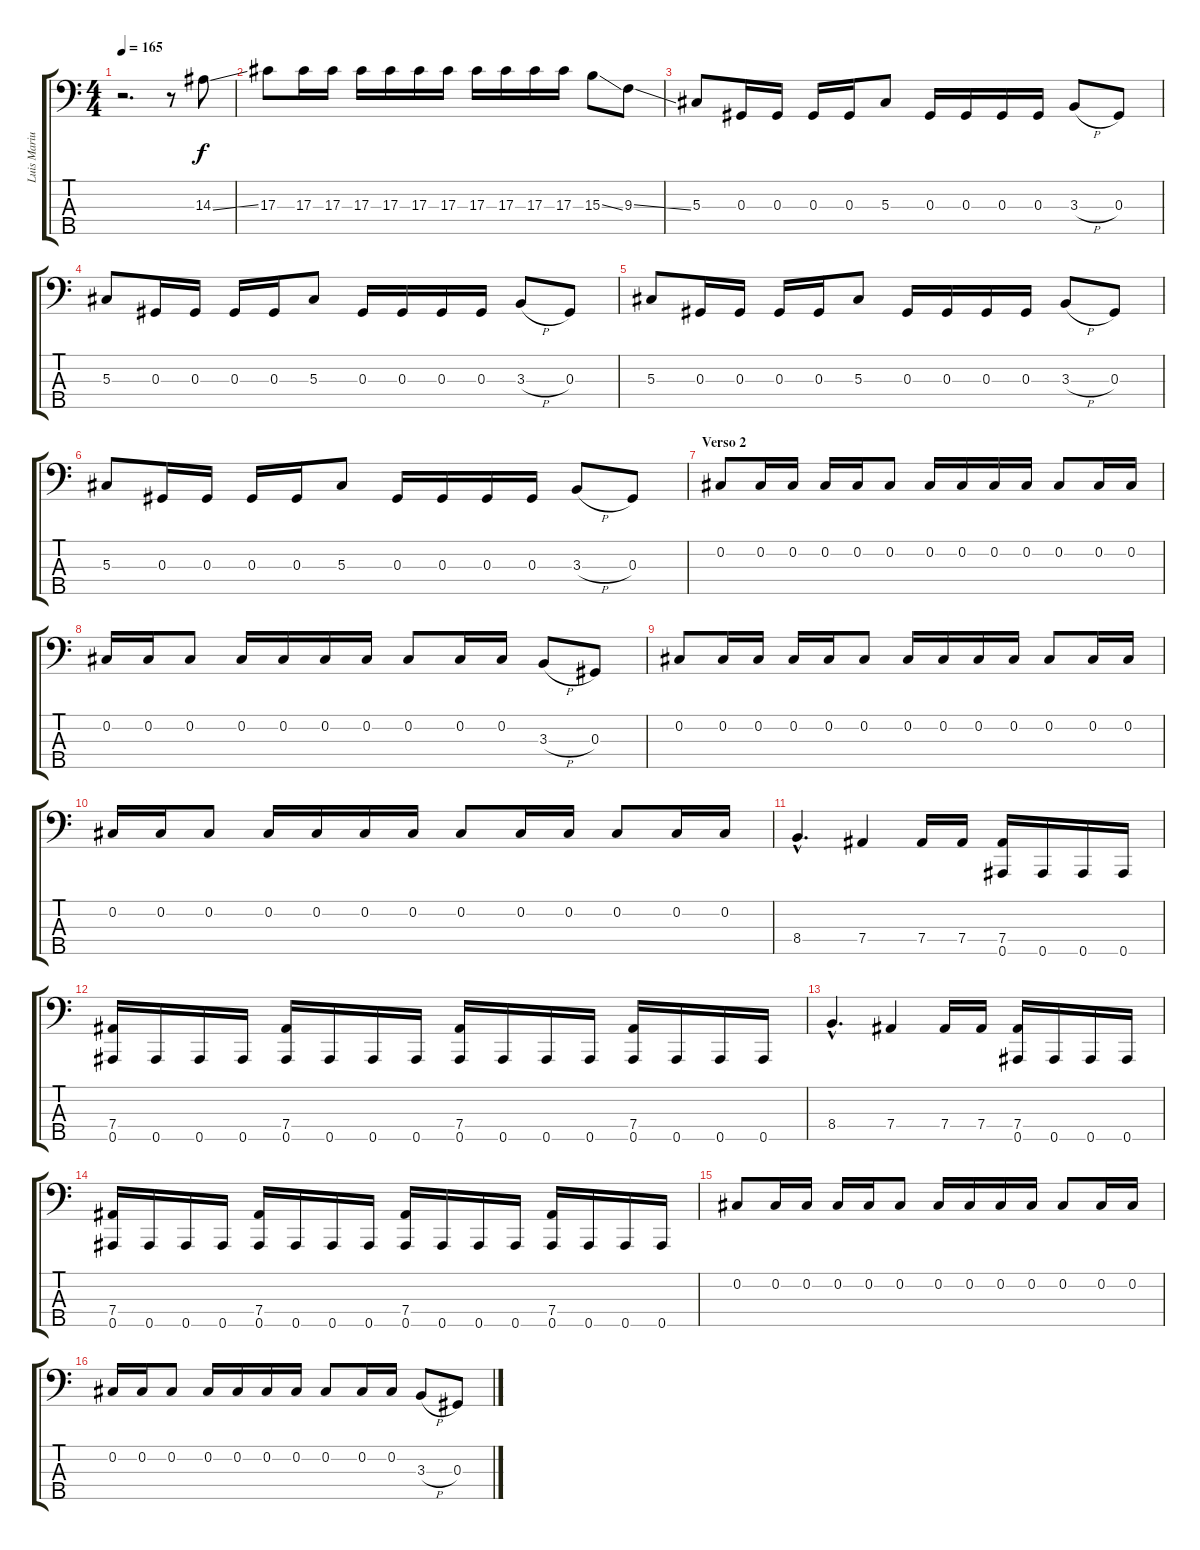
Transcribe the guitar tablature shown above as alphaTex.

\track ("Luis Mariutti" "Luis Mariu") {instrument electricbassfinger}
\staff {score tabs}
\tuning (Gb2 Db2 Ab1 Eb1 Bb0) {hide}
\ts (4 4)
\tempo 165
\clef f4
\ks c
r.2{d dy f} r.8 14.3{ss}.8 |
17.3.8 17.3.16 17.3.16 17.3.16 17.3.16 17.3.16 17.3.16 17.3.16 17.3.16 17.3.16 17.3.16 15.3{ss}.8 9.3{ss}.8 |
5.3.8 0.3.16 0.3.16 0.3.16 0.3.16 5.3.8 0.3.16 0.3.16 0.3.16 0.3.16 3.3{h}.8 0.3.8 |
5.3.8 0.3.16 0.3.16 0.3.16 0.3.16 5.3.8 0.3.16 0.3.16 0.3.16 0.3.16 3.3{h}.8 0.3.8 |
5.3.8 0.3.16 0.3.16 0.3.16 0.3.16 5.3.8 0.3.16 0.3.16 0.3.16 0.3.16 3.3{h}.8 0.3.8 |
5.3.8 0.3.16 0.3.16 0.3.16 0.3.16 5.3.8 0.3.16 0.3.16 0.3.16 0.3.16 3.3{h}.8 0.3.8 |
\section ("" "Verso 2")
0.2.8 0.2.16 0.2.16 0.2.16 0.2.16 0.2.8 0.2.16 0.2.16 0.2.16 0.2.16 0.2.8 0.2.16 0.2.16 |
0.2.16 0.2.16 0.2.8 0.2.16 0.2.16 0.2.16 0.2.16 0.2.8 0.2.16 0.2.16 3.3{h}.8 0.3.8 |
0.2.8 0.2.16 0.2.16 0.2.16 0.2.16 0.2.8 0.2.16 0.2.16 0.2.16 0.2.16 0.2.8 0.2.16 0.2.16 |
0.2.16 0.2.16 0.2.8 0.2.16 0.2.16 0.2.16 0.2.16 0.2.8 0.2.16 0.2.16 0.2.8 0.2.16 0.2.16 |
8.4{hac}.4{d} 7.4.4 7.4.16 7.4.16 (7.4 0.5).16 0.5.16 0.5.16 0.5.16 |
(7.4 0.5).16 0.5.16 0.5.16 0.5.16 (7.4 0.5).16 0.5.16 0.5.16 0.5.16 (7.4 0.5).16 0.5.16 0.5.16 0.5.16 (7.4 0.5).16 0.5.16 0.5.16 0.5.16 |
8.4{hac}.4{d} 7.4.4 7.4.16 7.4.16 (7.4 0.5).16 0.5.16 0.5.16 0.5.16 |
(7.4 0.5).16 0.5.16 0.5.16 0.5.16 (7.4 0.5).16 0.5.16 0.5.16 0.5.16 (7.4 0.5).16 0.5.16 0.5.16 0.5.16 (7.4 0.5).16 0.5.16 0.5.16 0.5.16 |
0.2.8 0.2.16 0.2.16 0.2.16 0.2.16 0.2.8 0.2.16 0.2.16 0.2.16 0.2.16 0.2.8 0.2.16 0.2.16 |
0.2.16 0.2.16 0.2.8 0.2.16 0.2.16 0.2.16 0.2.16 0.2.8 0.2.16 0.2.16 3.3{h}.8 0.3.8
